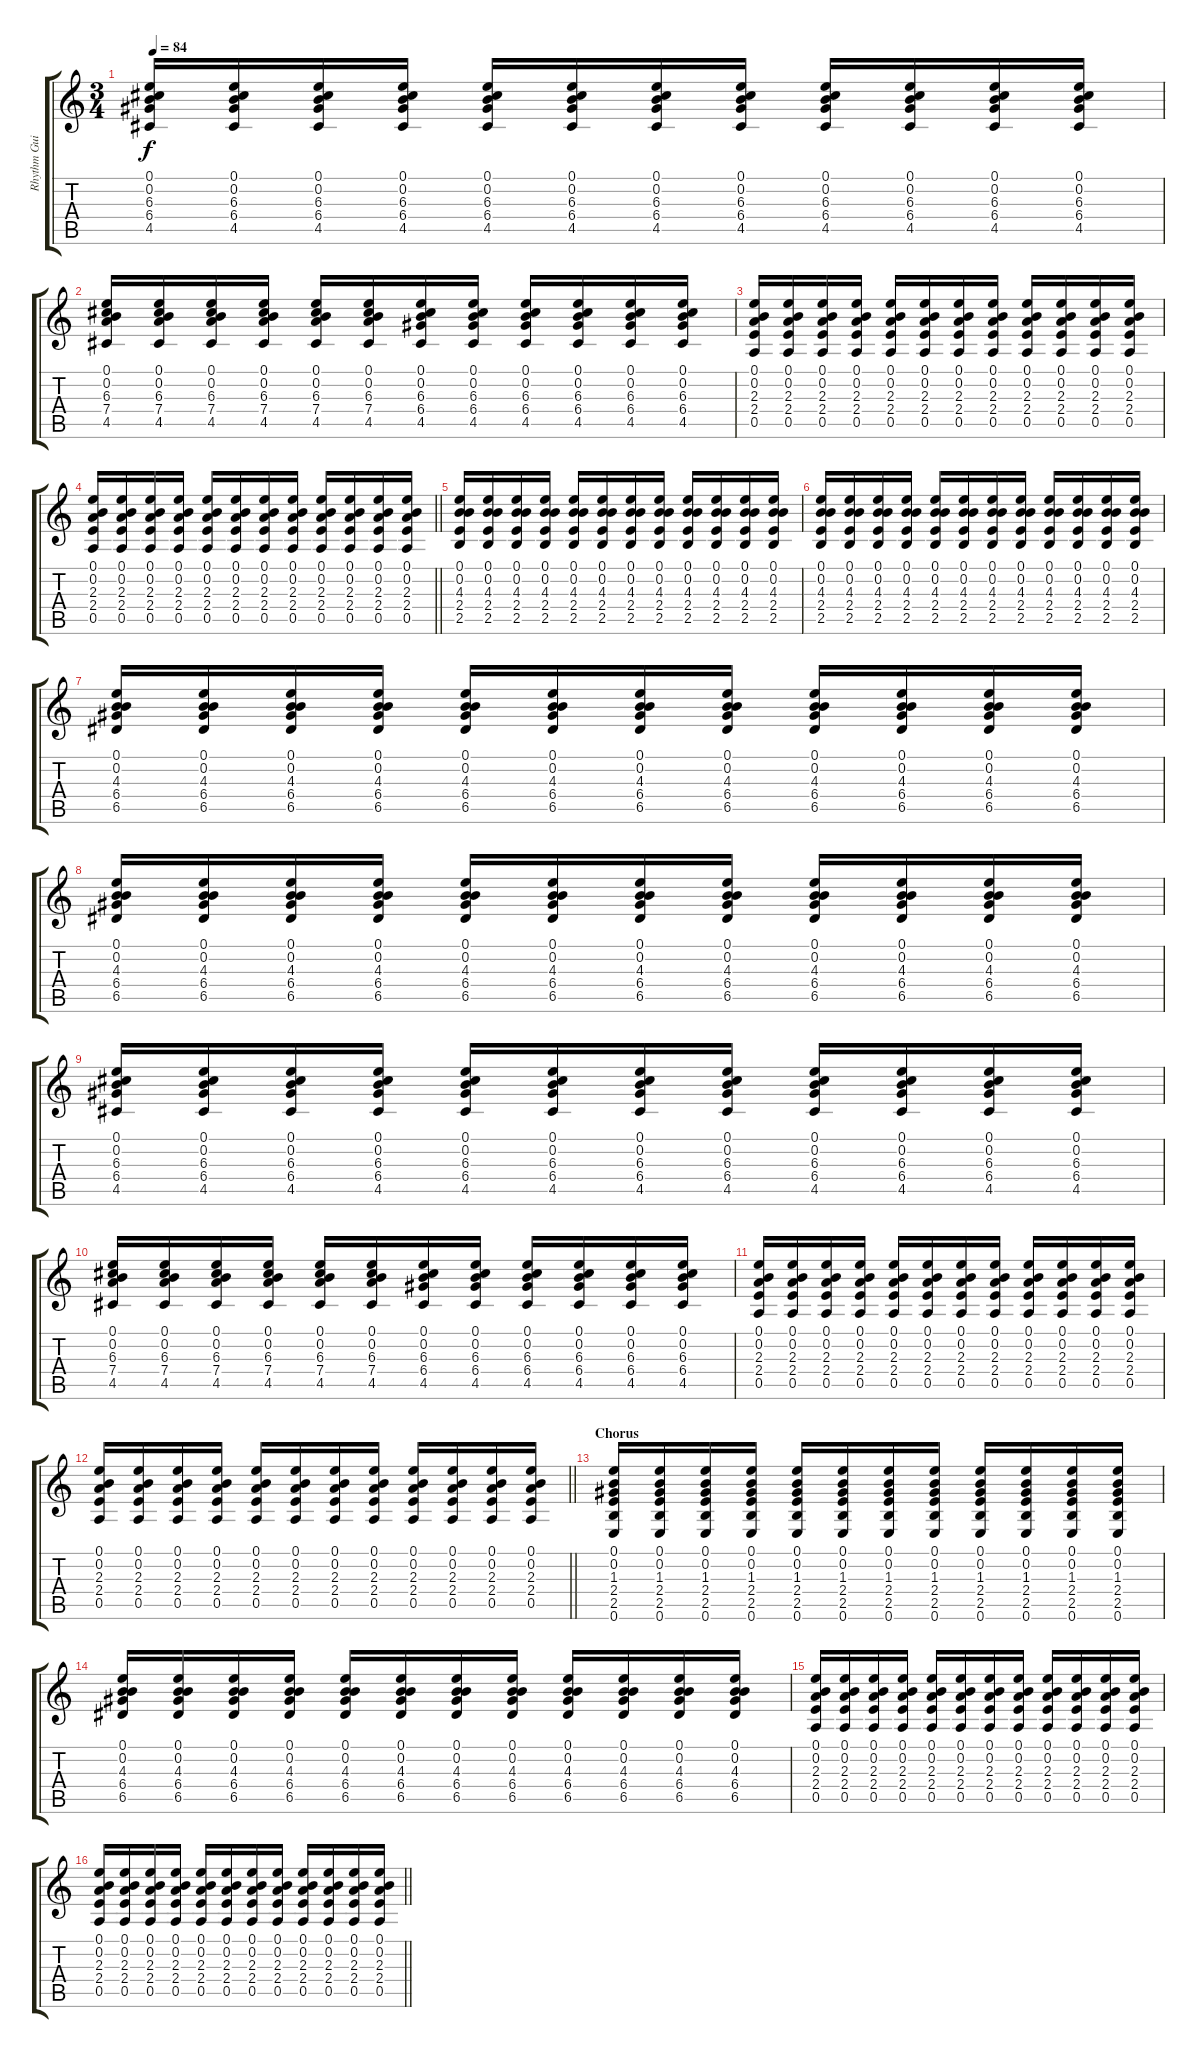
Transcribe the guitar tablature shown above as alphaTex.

\track ("Rhythm Guitar" "Rhythm Gui") {instrument acousticguitarsteel}
\staff {score tabs}
\tuning (E4 B3 G3 D3 A2 E2) {hide}
\ts (3 4)
\tempo 84
\clef g2
\ks c
(0.1 0.2 6.3 6.4 4.5).16{dy f} (0.1 0.2 6.3 6.4 4.5).16 (0.1 0.2 6.3 6.4 4.5).16 (0.1 0.2 6.3 6.4 4.5).16 (0.1 0.2 6.3 6.4 4.5).16 (0.1 0.2 6.3 6.4 4.5).16 (0.1 0.2 6.3 6.4 4.5).16 (0.1 0.2 6.3 6.4 4.5).16 (0.1 0.2 6.3 6.4 4.5).16 (0.1 0.2 6.3 6.4 4.5).16 (0.1 0.2 6.3 6.4 4.5).16 (0.1 0.2 6.3 6.4 4.5).16 |
(0.1 0.2 6.3 7.4 4.5).16 (0.1 0.2 6.3 7.4 4.5).16 (0.1 0.2 6.3 7.4 4.5).16 (0.1 0.2 6.3 7.4 4.5).16 (0.1 0.2 6.3 7.4 4.5).16 (0.1 0.2 6.3 7.4 4.5).16 (0.1 0.2 6.3 6.4 4.5).16 (0.1 0.2 6.3 6.4 4.5).16 (0.1 0.2 6.3 6.4 4.5).16 (0.1 0.2 6.3 6.4 4.5).16 (0.1 0.2 6.3 6.4 4.5).16 (0.1 0.2 6.3 6.4 4.5).16 |
(0.1 0.2 2.3 2.4 0.5).16 (0.1 0.2 2.3 2.4 0.5).16 (0.1 0.2 2.3 2.4 0.5).16 (0.1 0.2 2.3 2.4 0.5).16 (0.1 0.2 2.3 2.4 0.5).16 (0.1 0.2 2.3 2.4 0.5).16 (0.1 0.2 2.3 2.4 0.5).16 (0.1 0.2 2.3 2.4 0.5).16 (0.1 0.2 2.3 2.4 0.5).16 (0.1 0.2 2.3 2.4 0.5).16 (0.1 0.2 2.3 2.4 0.5).16 (0.1 0.2 2.3 2.4 0.5).16 |
\barLineRight lightlight
(0.1 0.2 2.3 2.4 0.5).16 (0.1 0.2 2.3 2.4 0.5).16 (0.1 0.2 2.3 2.4 0.5).16 (0.1 0.2 2.3 2.4 0.5).16 (0.1 0.2 2.3 2.4 0.5).16 (0.1 0.2 2.3 2.4 0.5).16 (0.1 0.2 2.3 2.4 0.5).16 (0.1 0.2 2.3 2.4 0.5).16 (0.1 0.2 2.3 2.4 0.5).16 (0.1 0.2 2.3 2.4 0.5).16 (0.1 0.2 2.3 2.4 0.5).16 (0.1 0.2 2.3 2.4 0.5).16 |
\section ("" "")
(0.1 0.2 4.3 2.4 2.5).16 (0.1 0.2 4.3 2.4 2.5).16 (0.1 0.2 4.3 2.4 2.5).16 (0.1 0.2 4.3 2.4 2.5).16 (0.1 0.2 4.3 2.4 2.5).16 (0.1 0.2 4.3 2.4 2.5).16 (0.1 0.2 4.3 2.4 2.5).16 (0.1 0.2 4.3 2.4 2.5).16 (0.1 0.2 4.3 2.4 2.5).16 (0.1 0.2 4.3 2.4 2.5).16 (0.1 0.2 4.3 2.4 2.5).16 (0.1 0.2 4.3 2.4 2.5).16 |
(0.1 0.2 4.3 2.4 2.5).16 (0.1 0.2 4.3 2.4 2.5).16 (0.1 0.2 4.3 2.4 2.5).16 (0.1 0.2 4.3 2.4 2.5).16 (0.1 0.2 4.3 2.4 2.5).16 (0.1 0.2 4.3 2.4 2.5).16 (0.1 0.2 4.3 2.4 2.5).16 (0.1 0.2 4.3 2.4 2.5).16 (0.1 0.2 4.3 2.4 2.5).16 (0.1 0.2 4.3 2.4 2.5).16 (0.1 0.2 4.3 2.4 2.5).16 (0.1 0.2 4.3 2.4 2.5).16 |
(0.1 0.2 4.3 6.4 6.5).16 (0.1 0.2 4.3 6.4 6.5).16 (0.1 0.2 4.3 6.4 6.5).16 (0.1 0.2 4.3 6.4 6.5).16 (0.1 0.2 4.3 6.4 6.5).16 (0.1 0.2 4.3 6.4 6.5).16 (0.1 0.2 4.3 6.4 6.5).16 (0.1 0.2 4.3 6.4 6.5).16 (0.1 0.2 4.3 6.4 6.5).16 (0.1 0.2 4.3 6.4 6.5).16 (0.1 0.2 4.3 6.4 6.5).16 (0.1 0.2 4.3 6.4 6.5).16 |
(0.1 0.2 4.3 6.4 6.5).16 (0.1 0.2 4.3 6.4 6.5).16 (0.1 0.2 4.3 6.4 6.5).16 (0.1 0.2 4.3 6.4 6.5).16 (0.1 0.2 4.3 6.4 6.5).16 (0.1 0.2 4.3 6.4 6.5).16 (0.1 0.2 4.3 6.4 6.5).16 (0.1 0.2 4.3 6.4 6.5).16 (0.1 0.2 4.3 6.4 6.5).16 (0.1 0.2 4.3 6.4 6.5).16 (0.1 0.2 4.3 6.4 6.5).16 (0.1 0.2 4.3 6.4 6.5).16 |
(0.1 0.2 6.3 6.4 4.5).16 (0.1 0.2 6.3 6.4 4.5).16 (0.1 0.2 6.3 6.4 4.5).16 (0.1 0.2 6.3 6.4 4.5).16 (0.1 0.2 6.3 6.4 4.5).16 (0.1 0.2 6.3 6.4 4.5).16 (0.1 0.2 6.3 6.4 4.5).16 (0.1 0.2 6.3 6.4 4.5).16 (0.1 0.2 6.3 6.4 4.5).16 (0.1 0.2 6.3 6.4 4.5).16 (0.1 0.2 6.3 6.4 4.5).16 (0.1 0.2 6.3 6.4 4.5).16 |
(0.1 0.2 6.3 7.4 4.5).16 (0.1 0.2 6.3 7.4 4.5).16 (0.1 0.2 6.3 7.4 4.5).16 (0.1 0.2 6.3 7.4 4.5).16 (0.1 0.2 6.3 7.4 4.5).16 (0.1 0.2 6.3 7.4 4.5).16 (0.1 0.2 6.3 6.4 4.5).16 (0.1 0.2 6.3 6.4 4.5).16 (0.1 0.2 6.3 6.4 4.5).16 (0.1 0.2 6.3 6.4 4.5).16 (0.1 0.2 6.3 6.4 4.5).16 (0.1 0.2 6.3 6.4 4.5).16 |
(0.1 0.2 2.3 2.4 0.5).16 (0.1 0.2 2.3 2.4 0.5).16 (0.1 0.2 2.3 2.4 0.5).16 (0.1 0.2 2.3 2.4 0.5).16 (0.1 0.2 2.3 2.4 0.5).16 (0.1 0.2 2.3 2.4 0.5).16 (0.1 0.2 2.3 2.4 0.5).16 (0.1 0.2 2.3 2.4 0.5).16 (0.1 0.2 2.3 2.4 0.5).16 (0.1 0.2 2.3 2.4 0.5).16 (0.1 0.2 2.3 2.4 0.5).16 (0.1 0.2 2.3 2.4 0.5).16 |
\barLineRight lightlight
(0.1 0.2 2.3 2.4 0.5).16 (0.1 0.2 2.3 2.4 0.5).16 (0.1 0.2 2.3 2.4 0.5).16 (0.1 0.2 2.3 2.4 0.5).16 (0.1 0.2 2.3 2.4 0.5).16 (0.1 0.2 2.3 2.4 0.5).16 (0.1 0.2 2.3 2.4 0.5).16 (0.1 0.2 2.3 2.4 0.5).16 (0.1 0.2 2.3 2.4 0.5).16 (0.1 0.2 2.3 2.4 0.5).16 (0.1 0.2 2.3 2.4 0.5).16 (0.1 0.2 2.3 2.4 0.5).16 |
\section ("" "Chorus")
(0.1 0.2 1.3 2.4 2.5 0.6).16 (0.1 0.2 1.3 2.4 2.5 0.6).16 (0.1 0.2 1.3 2.4 2.5 0.6).16 (0.1 0.2 1.3 2.4 2.5 0.6).16 (0.1 0.2 1.3 2.4 2.5 0.6).16 (0.1 0.2 1.3 2.4 2.5 0.6).16 (0.1 0.2 1.3 2.4 2.5 0.6).16 (0.1 0.2 1.3 2.4 2.5 0.6).16 (0.1 0.2 1.3 2.4 2.5 0.6).16 (0.1 0.2 1.3 2.4 2.5 0.6).16 (0.1 0.2 1.3 2.4 2.5 0.6).16 (0.1 0.2 1.3 2.4 2.5 0.6).16 |
(0.1 0.2 4.3 6.4 6.5).16 (0.1 0.2 4.3 6.4 6.5).16 (0.1 0.2 4.3 6.4 6.5).16 (0.1 0.2 4.3 6.4 6.5).16 (0.1 0.2 4.3 6.4 6.5).16 (0.1 0.2 4.3 6.4 6.5).16 (0.1 0.2 4.3 6.4 6.5).16 (0.1 0.2 4.3 6.4 6.5).16 (0.1 0.2 4.3 6.4 6.5).16 (0.1 0.2 4.3 6.4 6.5).16 (0.1 0.2 4.3 6.4 6.5).16 (0.1 0.2 4.3 6.4 6.5).16 |
(0.1 0.2 2.3 2.4 0.5).16 (0.1 0.2 2.3 2.4 0.5).16 (0.1 0.2 2.3 2.4 0.5).16 (0.1 0.2 2.3 2.4 0.5).16 (0.1 0.2 2.3 2.4 0.5).16 (0.1 0.2 2.3 2.4 0.5).16 (0.1 0.2 2.3 2.4 0.5).16 (0.1 0.2 2.3 2.4 0.5).16 (0.1 0.2 2.3 2.4 0.5).16 (0.1 0.2 2.3 2.4 0.5).16 (0.1 0.2 2.3 2.4 0.5).16 (0.1 0.2 2.3 2.4 0.5).16 |
\barLineRight lightlight
(0.1 0.2 2.3 2.4 0.5).16 (0.1 0.2 2.3 2.4 0.5).16 (0.1 0.2 2.3 2.4 0.5).16 (0.1 0.2 2.3 2.4 0.5).16 (0.1 0.2 2.3 2.4 0.5).16 (0.1 0.2 2.3 2.4 0.5).16 (0.1 0.2 2.3 2.4 0.5).16 (0.1 0.2 2.3 2.4 0.5).16 (0.1 0.2 2.3 2.4 0.5).16 (0.1 0.2 2.3 2.4 0.5).16 (0.1 0.2 2.3 2.4 0.5).16 (0.1 0.2 2.3 2.4 0.5).16
